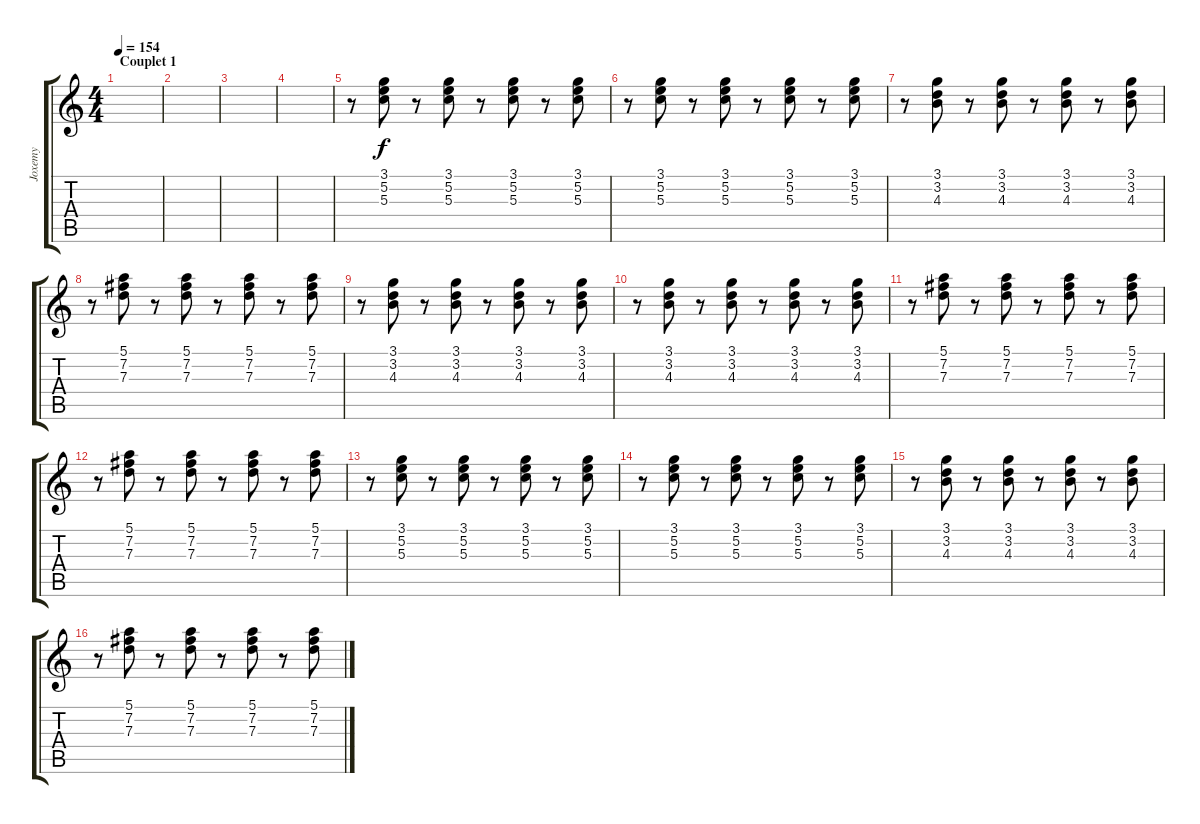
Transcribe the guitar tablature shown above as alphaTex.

\track ("Joxemy" "Joxemy") {instrument overdrivenguitar}
\staff {score tabs}
\tuning (E4 B3 G3 D3 A2 E2) {hide}
\ts (4 4)
\section ("" "Couplet 1")
\tempo 154
\clef g2
\ks c
|
|
|
|
r.8{instrument electricguitarclean} (3.1 5.2 5.3).8 r.8 (3.1 5.2 5.3).8 r.8 (3.1 5.2 5.3).8 r.8 (3.1 5.2 5.3).8 |
r.8{instrument electricguitarclean} (3.1 5.2 5.3).8 r.8 (3.1 5.2 5.3).8 r.8 (3.1 5.2 5.3).8 r.8 (3.1 5.2 5.3).8 |
r.8{instrument electricguitarclean} (3.1 3.2 4.3).8 r.8 (3.1 3.2 4.3).8 r.8 (3.1 3.2 4.3).8 r.8 (3.1 3.2 4.3).8 |
r.8{instrument electricguitarclean} (5.1 7.2 7.3).8 r.8 (5.1 7.2 7.3).8 r.8 (5.1 7.2 7.3).8 r.8 (5.1 7.2 7.3).8 |
r.8{instrument electricguitarclean} (3.1 3.2 4.3).8 r.8 (3.1 3.2 4.3).8 r.8 (3.1 3.2 4.3).8 r.8 (3.1 3.2 4.3).8 |
r.8{instrument electricguitarclean} (3.1 3.2 4.3).8 r.8 (3.1 3.2 4.3).8 r.8 (3.1 3.2 4.3).8 r.8 (3.1 3.2 4.3).8 |
r.8{instrument electricguitarclean} (5.1 7.2 7.3).8 r.8 (5.1 7.2 7.3).8 r.8 (5.1 7.2 7.3).8 r.8 (5.1 7.2 7.3).8 |
r.8{instrument electricguitarclean} (5.1 7.2 7.3).8 r.8 (5.1 7.2 7.3).8 r.8 (5.1 7.2 7.3).8 r.8 (5.1 7.2 7.3).8 |
r.8{instrument electricguitarclean} (3.1 5.2 5.3).8 r.8 (3.1 5.2 5.3).8 r.8 (3.1 5.2 5.3).8 r.8 (3.1 5.2 5.3).8 |
r.8{instrument electricguitarclean} (3.1 5.2 5.3).8 r.8 (3.1 5.2 5.3).8 r.8 (3.1 5.2 5.3).8 r.8 (3.1 5.2 5.3).8 |
r.8{instrument electricguitarclean} (3.1 3.2 4.3).8 r.8 (3.1 3.2 4.3).8 r.8 (3.1 3.2 4.3).8 r.8 (3.1 3.2 4.3).8 |
r.8{instrument electricguitarclean} (5.1 7.2 7.3).8 r.8 (5.1 7.2 7.3).8 r.8 (5.1 7.2 7.3).8 r.8 (5.1 7.2 7.3).8
